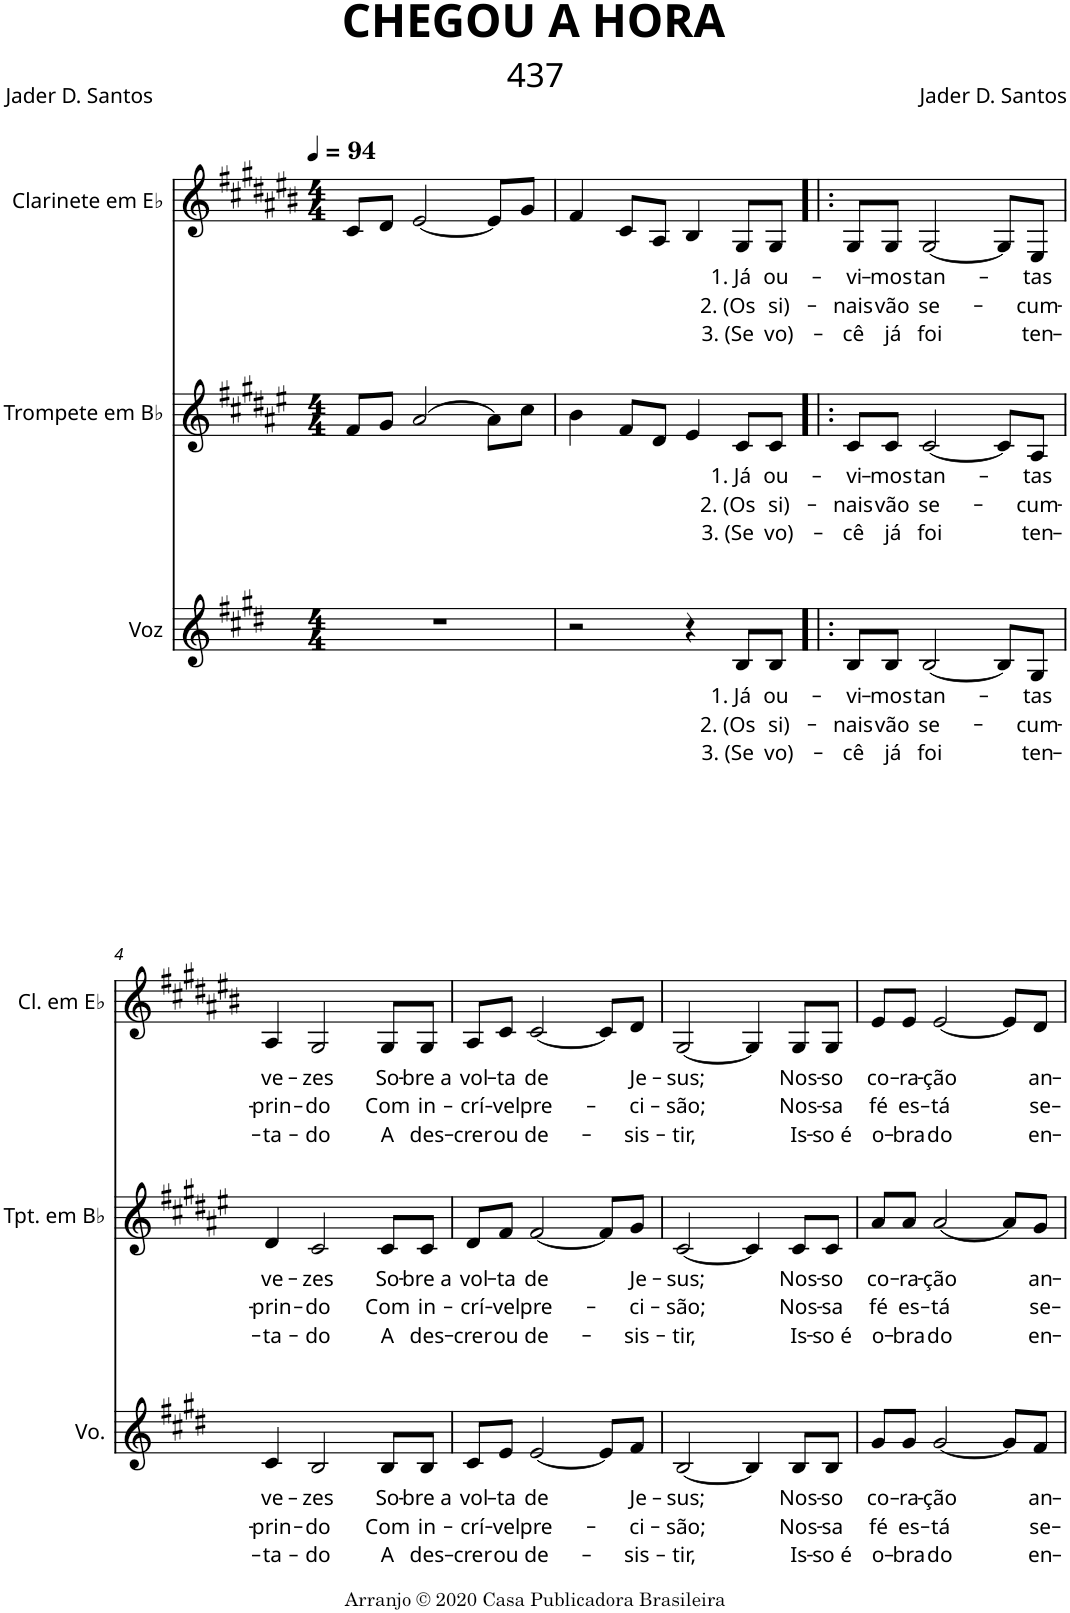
**kern	**text	**text	**text	**kern	**text	**text	**text	**kern	**text	**text	**text
*part3	*part3	*part3	*part3	*part2	*part2	*part2	*part2	*part1	*part1	*part1	*part1
*staff3	*staff3	*staff3	*staff3	*staff2	*staff2	*staff2	*staff2	*staff1	*staff1	*staff1	*staff1
*I"Voz	*	*	*	*I"Trompete em Bb	*	*	*	*I"Clarinete em Eb	*	*	*
*I'Vo.	*	*	*	*I'Tpt. em Bb	*	*	*	*I'Cl. em Eb	*	*	*
*clefG2	*	*	*	*clefG2	*	*	*	*clefG2	*	*	*
*	*	*	*	*Trd1c2	*	*	*	*Trd-2c-3	*	*	*
*k[f#c#g#d#]	*	*	*	*k[f#c#g#d#a#e#]	*	*	*	*k[f#c#g#d#a#e#b#]	*	*	*
*M4/4	*	*	*	*M4/4	*	*	*	*M4/4	*	*	*
*MM94	*	*	*	*MM94	*	*	*	*MM94	*	*	*
=1	=1	=1	=1	=1	=1	=1	=1	=1	=1	=1	=1
1r	.	.	.	8f#/L	.	.	.	8c#/L	.	.	.
.	.	.	.	8g#/J	.	.	.	8d#/J	.	.	.
.	.	.	.	[2a#/	.	.	.	[2e#/	.	.	.
.	.	.	.	8a#\L]	.	.	.	8e#/L]	.	.	.
.	.	.	.	8cc#\J	.	.	.	8g#/J	.	.	.
=2	=2	=2	=2	=2	=2	=2	=2	=2	=2	=2	=2
2r	.	.	.	4b\	.	.	.	4f#/	.	.	.
.	.	.	.	8f#/L	.	.	.	8c#/L	.	.	.
.	.	.	.	8d#/J	.	.	.	8A#/J	.	.	.
4r	.	.	.	4e#/	.	.	.	4B#/	.	.	.
!	!LO:LY:b	!LO:LY:b	!LO:LY:b	!	!LO:LY:b	!LO:LY:b	!LO:LY:b	!	!LO:LY:b	!LO:LY:b	!LO:LY:b
8B/L	1. Já	2. (Os	3. (Se	8c#/L	1. Já	2. (Os	3. (Se	8G#/L	1. Já	2. (Os	3. (Se
!	!LO:LY:b	!LO:LY:b	!LO:LY:b	!	!LO:LY:b	!LO:LY:b	!LO:LY:b	!	!LO:LY:b	!LO:LY:b	!LO:LY:b
8B/J	ou-	si)-	vo)-	8c#/J	ou-	si)-	vo)-	8G#/J	ou-	si)-	vo)-
=3!|:	=3!|:	=3!|:	=3!|:	=3!|:	=3!|:	=3!|:	=3!|:	=3!|:	=3!|:	=3!|:	=3!|:
!	!LO:LY:b	!LO:LY:b	!LO:LY:b	!	!LO:LY:b	!LO:LY:b	!LO:LY:b	!	!LO:LY:b	!LO:LY:b	!LO:LY:b
8B/L	-vi-	-nais	-cê	8c#/L	-vi-	-nais	-cê	8G#/L	-vi-	-nais	-cê
!	!LO:LY:b	!LO:LY:b	!LO:LY:b	!	!LO:LY:b	!LO:LY:b	!LO:LY:b	!	!LO:LY:b	!LO:LY:b	!LO:LY:b
8B/J	-mos	vão	já	8c#/J	-mos	vão	já	8G#/J	-mos	vão	já
!	!LO:LY:b	!LO:LY:b	!LO:LY:b	!	!LO:LY:b	!LO:LY:b	!LO:LY:b	!	!LO:LY:b	!LO:LY:b	!LO:LY:b
[2B/	tan-	se-	foi	[2c#/	tan-	se-	foi	[2G#/	tan-	se-	foi
8B/L]	.	.	.	8c#/L]	.	.	.	8G#/L]	.	.	.
!	!LO:LY:b	!LO:LY:b	!LO:LY:b	!	!LO:LY:b	!LO:LY:b	!LO:LY:b	!	!LO:LY:b	!LO:LY:b	!LO:LY:b
8G#/J	-tas	-cum-	ten-	8A#/J	-tas	-cum-	ten-	8E#/J	-tas	-cum-	ten-
!!LO:LB:g=z
=4	=4	=4	=4	=4	=4	=4	=4	=4	=4	=4	=4
!	!LO:LY:b	!LO:LY:b	!LO:LY:b	!	!LO:LY:b	!LO:LY:b	!LO:LY:b	!	!LO:LY:b	!LO:LY:b	!LO:LY:b
4c#/	ve-	-prin-	-ta-	4d#/	ve-	-prin-	-ta-	4A#/	ve-	-prin-	-ta-
!	!LO:LY:b	!LO:LY:b	!LO:LY:b	!	!LO:LY:b	!LO:LY:b	!LO:LY:b	!	!LO:LY:b	!LO:LY:b	!LO:LY:b
2B/	-zes	-do	-do	2c#/	-zes	-do	-do	2G#/	-zes	-do	-do
!	!LO:LY:b	!LO:LY:b	!LO:LY:b	!	!LO:LY:b	!LO:LY:b	!LO:LY:b	!	!LO:LY:b	!LO:LY:b	!LO:LY:b
8B/L	So-	Com	A	8c#/L	So-	Com	A	8G#/L	So-	Com	A
!	!LO:LY:b	!LO:LY:b	!LO:LY:b	!	!LO:LY:b	!LO:LY:b	!LO:LY:b	!	!LO:LY:b	!LO:LY:b	!LO:LY:b
8B/J	-bre a	in-	des-	8c#/J	-bre a	in-	des-	8G#/J	-bre a	in-	des-
=5	=5	=5	=5	=5	=5	=5	=5	=5	=5	=5	=5
!	!LO:LY:b	!LO:LY:b	!LO:LY:b	!	!LO:LY:b	!LO:LY:b	!LO:LY:b	!	!LO:LY:b	!LO:LY:b	!LO:LY:b
8c#/L	vol-	-crí-	-crer	8d#/L	vol-	-crí-	-crer	8A#/L	vol-	-crí-	-crer
!	!LO:LY:b	!LO:LY:b	!LO:LY:b	!	!LO:LY:b	!LO:LY:b	!LO:LY:b	!	!LO:LY:b	!LO:LY:b	!LO:LY:b
8e/J	-ta	-vel	ou	8f#/J	-ta	-vel	ou	8c#/J	-ta	-vel	ou
!	!LO:LY:b	!LO:LY:b	!LO:LY:b	!	!LO:LY:b	!LO:LY:b	!LO:LY:b	!	!LO:LY:b	!LO:LY:b	!LO:LY:b
[2e/	de	pre-	de-	[2f#/	de	pre-	de-	[2c#/	de	pre-	de-
8e/L]	.	.	.	8f#/L]	.	.	.	8c#/L]	.	.	.
!	!LO:LY:b	!LO:LY:b	!LO:LY:b	!	!LO:LY:b	!LO:LY:b	!LO:LY:b	!	!LO:LY:b	!LO:LY:b	!LO:LY:b
8f#/J	Je-	-ci-	-sis-	8g#/J	Je-	-ci-	-sis-	8d#/J	Je-	-ci-	-sis-
=6	=6	=6	=6	=6	=6	=6	=6	=6	=6	=6	=6
!	!LO:LY:b	!LO:LY:b	!LO:LY:b	!	!LO:LY:b	!LO:LY:b	!LO:LY:b	!	!LO:LY:b	!LO:LY:b	!LO:LY:b
[2B/	-sus;	-são;	-tir,	[2c#/	-sus;	-são;	-tir,	[2G#/	-sus;	-são;	-tir,
4B/]	.	.	.	4c#/]	.	.	.	4G#/]	.	.	.
!	!LO:LY:b	!LO:LY:b	!LO:LY:b	!	!LO:LY:b	!LO:LY:b	!LO:LY:b	!	!LO:LY:b	!LO:LY:b	!LO:LY:b
8B/L	Nos-	Nos-	Is-	8c#/L	Nos-	Nos-	Is-	8G#/L	Nos-	Nos-	Is-
!	!LO:LY:b	!LO:LY:b	!LO:LY:b	!	!LO:LY:b	!LO:LY:b	!LO:LY:b	!	!LO:LY:b	!LO:LY:b	!LO:LY:b
8B/J	-so	-sa	-so é	8c#/J	-so	-sa	-so é	8G#/J	-so	-sa	-so é
=7	=7	=7	=7	=7	=7	=7	=7	=7	=7	=7	=7
!	!LO:LY:b	!LO:LY:b	!LO:LY:b	!	!LO:LY:b	!LO:LY:b	!LO:LY:b	!	!LO:LY:b	!LO:LY:b	!LO:LY:b
8g#/L	co-	fé	o-	8a#/L	co-	fé	o-	8e#/L	co-	fé	o-
!	!LO:LY:b	!LO:LY:b	!LO:LY:b	!	!LO:LY:b	!LO:LY:b	!LO:LY:b	!	!LO:LY:b	!LO:LY:b	!LO:LY:b
8g#/J	-ra-	es-	-bra	8a#/J	-ra-	es-	-bra	8e#/J	-ra-	es-	-bra
!	!LO:LY:b	!LO:LY:b	!LO:LY:b	!	!LO:LY:b	!LO:LY:b	!LO:LY:b	!	!LO:LY:b	!LO:LY:b	!LO:LY:b
[2g#/	-ção	-tá	do	[2a#/	-ção	-tá	do	[2e#/	-ção	-tá	do
8g#/L]	.	.	.	8a#/L]	.	.	.	8e#/L]	.	.	.
!	!LO:LY:b	!LO:LY:b	!LO:LY:b	!	!LO:LY:b	!LO:LY:b	!LO:LY:b	!	!LO:LY:b	!LO:LY:b	!LO:LY:b
8f#/J	an-	se-	en-	8g#/J	an-	se-	en-	8d#/J	an-	se-	en-
=	=	=	=	=	=	=	=	=	=	=	=
*-	*-	*-	*-	*-	*-	*-	*-	*-	*-	*-	*-
